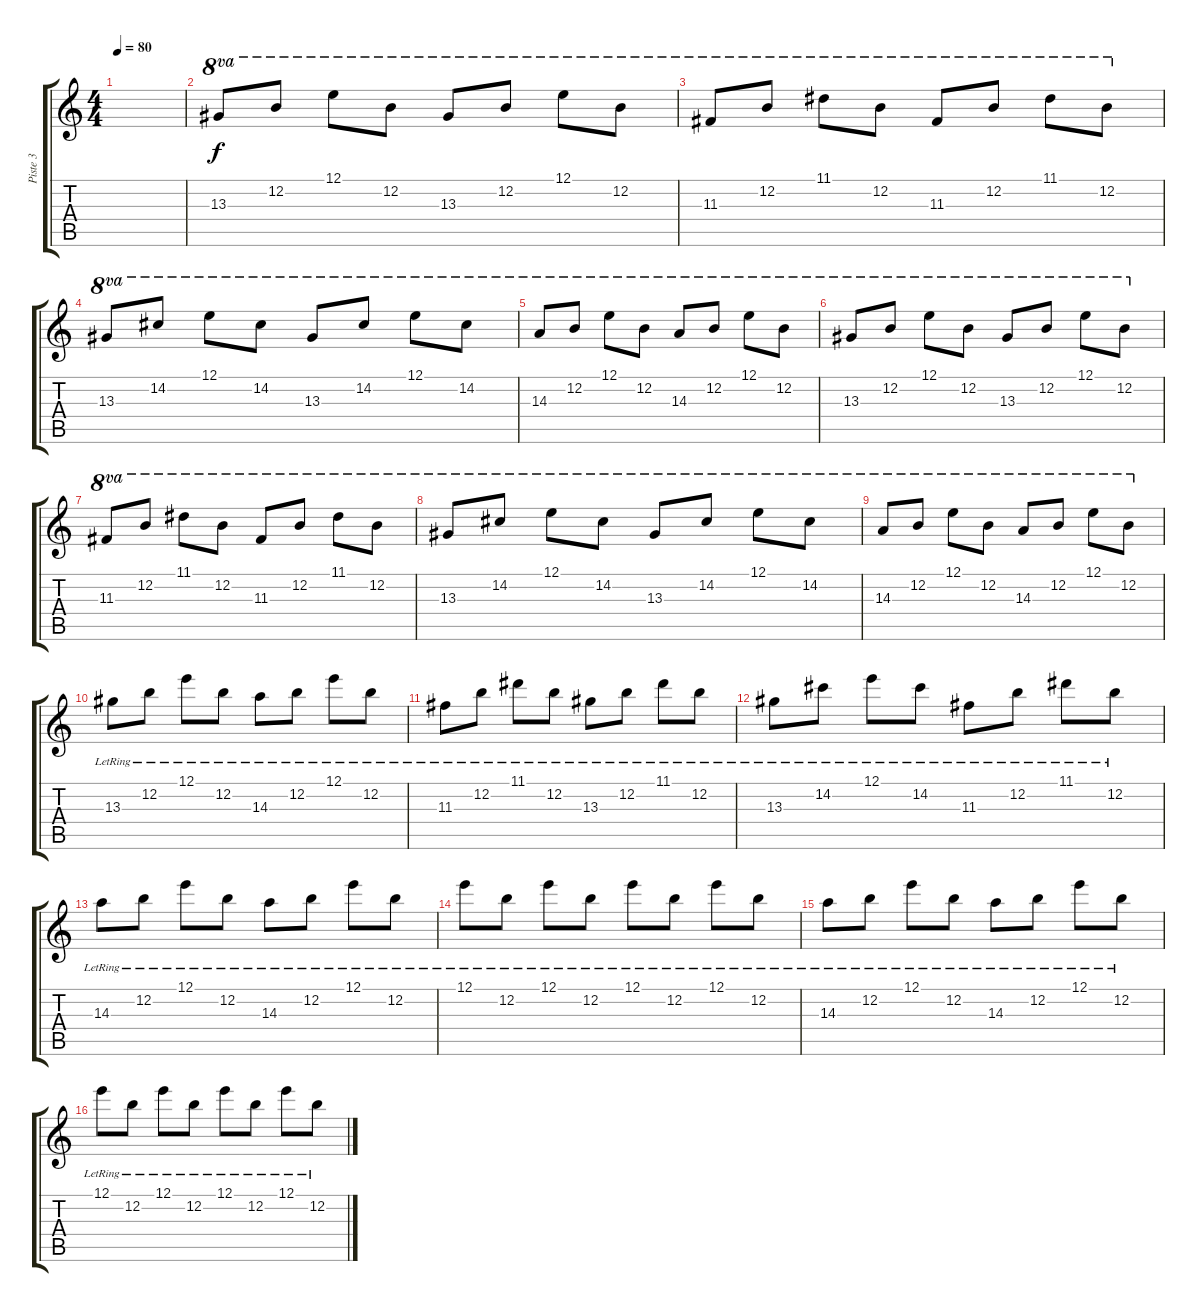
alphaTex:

\track ("Piste 3" "Piste 3") {instrument electricguitarjazz}
\staff {score tabs}
\tuning (E4 B3 G3 D3 A2 E2) {hide}
\ts (4 4)
\tempo 80
\clef g2
\ks c
|
13.3.8{ot 8va} 12.2.8{ot 8va} 12.1.8{ot 8va} 12.2.8{ot 8va} 13.3.8{ot 8va} 12.2.8{ot 8va} 12.1.8{ot 8va} 12.2.8{ot 8va} |
11.3.8{ot 8va} 12.2.8{ot 8va} 11.1.8{ot 8va} 12.2.8{ot 8va} 11.3.8{ot 8va} 12.2.8{ot 8va} 11.1.8{ot 8va} 12.2.8{ot 8va} |
13.3.8{ot 8va} 14.2.8{ot 8va} 12.1.8{ot 8va} 14.2.8{ot 8va} 13.3.8{ot 8va} 14.2.8{ot 8va} 12.1.8{ot 8va} 14.2.8{ot 8va} |
14.3.8{ot 8va} 12.2.8{ot 8va} 12.1.8{ot 8va} 12.2.8{ot 8va} 14.3.8{ot 8va} 12.2.8{ot 8va} 12.1.8{ot 8va} 12.2.8{ot 8va} |
13.3.8{ot 8va} 12.2.8{ot 8va} 12.1.8{ot 8va} 12.2.8{ot 8va} 13.3.8{ot 8va} 12.2.8{ot 8va} 12.1.8{ot 8va} 12.2.8{ot 8va} |
11.3.8{ot 8va} 12.2.8{ot 8va} 11.1.8{ot 8va} 12.2.8{ot 8va} 11.3.8{ot 8va} 12.2.8{ot 8va} 11.1.8{ot 8va} 12.2.8{ot 8va} |
13.3.8{ot 8va} 14.2.8{ot 8va} 12.1.8{ot 8va} 14.2.8{ot 8va} 13.3.8{ot 8va} 14.2.8{ot 8va} 12.1.8{ot 8va} 14.2.8{ot 8va} |
14.3.8{ot 8va} 12.2.8{ot 8va} 12.1.8{ot 8va} 12.2.8{ot 8va} 14.3.8{ot 8va} 12.2.8{ot 8va} 12.1.8{ot 8va} 12.2.8{ot 8va} |
13.3{lr}.8 12.2{lr}.8 12.1{lr}.8 12.2{lr}.8 14.3{lr}.8 12.2{lr}.8 12.1{lr}.8 12.2{lr}.8 |
11.3{lr}.8 12.2{lr}.8 11.1{lr}.8 12.2{lr}.8 13.3{lr}.8 12.2{lr}.8 11.1{lr}.8 12.2{lr}.8 |
13.3{lr}.8 14.2{lr}.8 12.1{lr}.8 14.2{lr}.8 11.3{lr}.8 12.2{lr}.8 11.1{lr}.8 12.2{lr}.8 |
14.3{lr}.8 12.2{lr}.8 12.1{lr}.8 12.2{lr}.8 14.3{lr}.8 12.2{lr}.8 12.1{lr}.8 12.2{lr}.8 |
12.1{lr}.8 12.2{lr}.8 12.1{lr}.8 12.2{lr}.8 12.1{lr}.8 12.2{lr}.8 12.1{lr}.8 12.2{lr}.8 |
14.3{lr}.8 12.2{lr}.8 12.1{lr}.8 12.2{lr}.8 14.3{lr}.8 12.2{lr}.8 12.1{lr}.8 12.2{lr}.8 |
12.1{lr}.8 12.2{lr}.8 12.1{lr}.8 12.2{lr}.8 12.1{lr}.8 12.2{lr}.8 12.1{lr}.8 12.2{lr}.8
